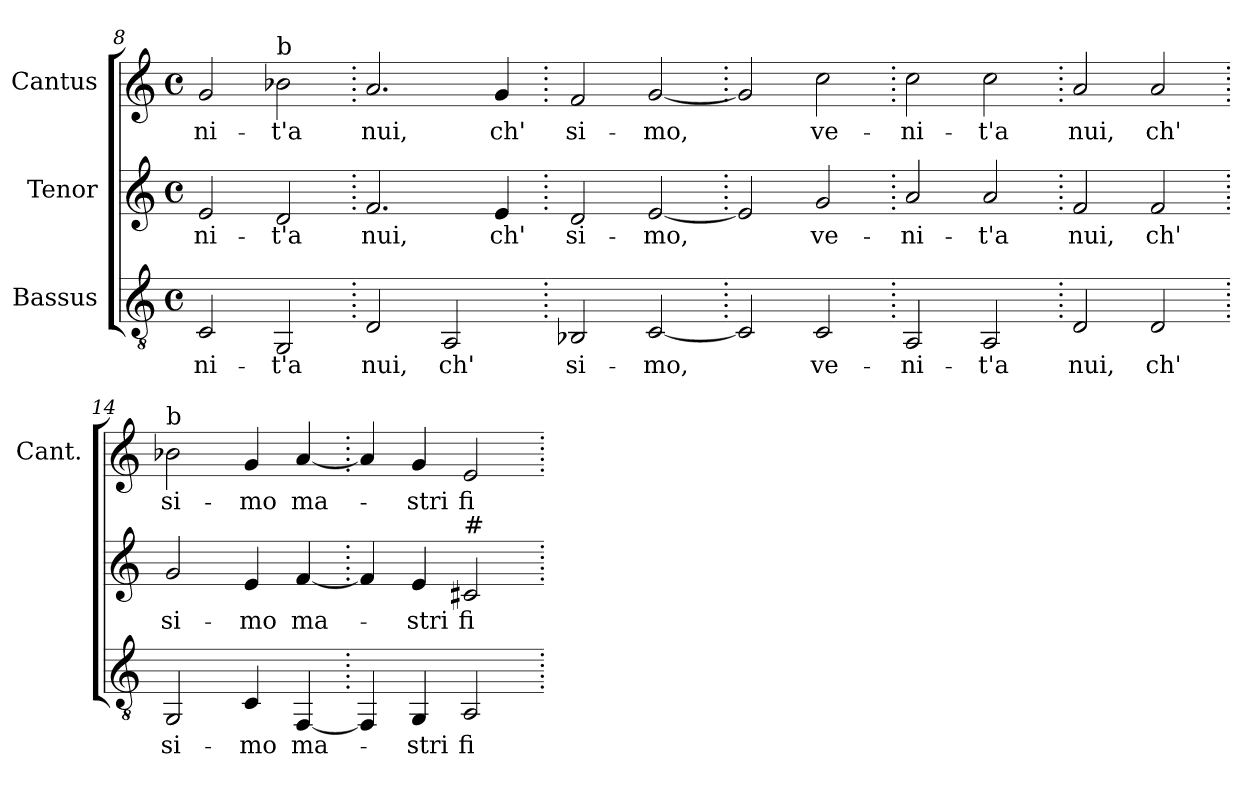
**kern	**text	**kern	**text	**kern	**text
*part3	*part3	*part2	*part2	*part1	*part1
*staff3	*staff3	*staff2	*staff2	*staff1	*staff1
*I"Bassus	*	*I"Tenor	*	*I"Cantus	*
*	*	*	*	*I'Cant.	*
*clefGv2	*	*clefG2	*	*clefG2	*
*k[]	*	*k[]	*	*k[]	*
*C:	*	*C:	*	*C:	*
*M4/4	*	*M4/4	*	*M4/4	*
*met(c)	*	*met(c)	*	*met(c)	*
=8	=8	=8	=8	=8	=8
!	!LO:LY:b:color=#000000	!	!	!	!
!	!	!	!LO:LY:b:color=#000000	!	!
!	!	!	!	!	!LO:LY:b:color=#000000
2Ci/	-ni-	2ei/	-ni-	2gi/	-ni-
!	!LO:LY:b:color=#000000	!	!	!	!
!	!	!	!LO:LY:b:color=#000000	!	!
!	!	!	!	!LO:TX:a:t=b	!
!	!	!	!	!	!LO:LY:b:color=#000000
2GGi/	-t'a	2di/	-t'a	2b-i\	-t'a
=9.	=9.	=9.	=9.	=9.	=9.
!	!LO:LY:b:color=#000000	!	!	!	!
!	!	!	!LO:LY:b:color=#000000	!	!
!	!	!	!	!	!LO:LY:b:color=#000000
2Di/	nui,	2.fi/	nui,	2.ai/	nui,
!	!LO:LY:b:color=#000000	!	!	!	!
2AAi/	ch'	.	.	.	.
!	!	!	!LO:LY:b:color=#000000	!	!
!	!	!	!	!	!LO:LY:b:color=#000000
.	.	4ei/	ch'	4gi/	ch'
=10.	=10.	=10.	=10.	=10.	=10.
!	!LO:LY:b:color=#000000	!	!	!	!
!	!	!	!LO:LY:b:color=#000000	!	!
!	!	!	!	!	!LO:LY:b:color=#000000
2BB-Xi/	si-	2di/	si-	2fi/	si-
!	!LO:LY:b:color=#000000	!	!	!	!
!	!	!	!LO:LY:b:color=#000000	!	!
!	!	!	!	!	!LO:LY:b:color=#000000
[<2Ci/	-mo,	[<2ei/	-mo,	[<2gi/	-mo,
=11.	=11.	=11.	=11.	=11.	=11.
2Ci/]	.	2ei/]	.	2gi/]	.
!	!LO:LY:b:color=#000000	!	!	!	!
!	!	!	!LO:LY:b:color=#000000	!	!
!	!	!	!	!	!LO:LY:b:color=#000000
2Ci/	ve-	2gi/	ve-	2cci\	ve-
!!LO:LB:g=z
=12.	=12.	=12.	=12.	=12.	=12.
!	!LO:LY:b:color=#000000	!	!	!	!
!	!	!	!LO:LY:b:color=#000000	!	!
!	!	!	!	!	!LO:LY:b:color=#000000
2AAi/	-ni-	2ai/	-ni-	2cci\	-ni-
!	!LO:LY:b:color=#000000	!	!	!	!
!	!	!	!LO:LY:b:color=#000000	!	!
!	!	!	!	!	!LO:LY:b:color=#000000
2AAi/	-t'a	2ai/	-t'a	2cci\	-t'a
=13.	=13.	=13.	=13.	=13.	=13.
!	!LO:LY:b:color=#000000	!	!	!	!
!	!	!	!LO:LY:b:color=#000000	!	!
!	!	!	!	!	!LO:LY:b:color=#000000
2Di/	nui,	2fi/	nui,	2ai/	nui,
!	!LO:LY:b:color=#000000	!	!	!	!
!	!	!	!LO:LY:b:color=#000000	!	!
!	!	!	!	!	!LO:LY:b:color=#000000
2Di/	ch'	2fi/	ch'	2ai/	ch'
=14.	=14.	=14.	=14.	=14.	=14.
!	!LO:LY:b:color=#000000	!	!	!	!
!	!	!	!LO:LY:b:color=#000000	!	!
!	!	!	!	!LO:TX:a:t=b	!
!	!	!	!	!	!LO:LY:b:color=#000000
2GGi/	si-	2gi/	si-	2b-i\	si-
!	!LO:LY:b:color=#000000	!	!	!	!
!	!	!	!LO:LY:b:color=#000000	!	!
!	!	!	!	!	!LO:LY:b:color=#000000
4Ci/	-mo	4ei/	-mo	4gi/	-mo
!	!LO:LY:b:color=#000000	!	!	!	!
!	!	!	!LO:LY:b:color=#000000	!	!
!	!	!	!	!	!LO:LY:b:color=#000000
[<4FFi/	ma-	[<4fi/	ma-	[<4ai/	ma-
=15.	=15.	=15.	=15.	=15.	=15.
4FFi/]	.	4fi/]	.	4ai/]	.
!	!LO:LY:b:color=#000000	!	!	!	!
!	!	!	!LO:LY:b:color=#000000	!	!
!	!	!	!	!	!LO:LY:b:color=#000000
4GGi/	-stri	4ei/	-stri	4gi/	-stri
!	!LO:LY:b:color=#000000	!	!	!	!
!	!	!	!LO:LY:b:color=#000000	!	!
!	!	!LO:TX:a:t=#	!	!	!
!	!	!	!	!	!LO:LY:b:color=#000000
2AAi/	fi-	2c#i/	fi-	2ei/	fi-
=.	=.	=.	=.	=.	=.
*-	*-	*-	*-	*-	*-
